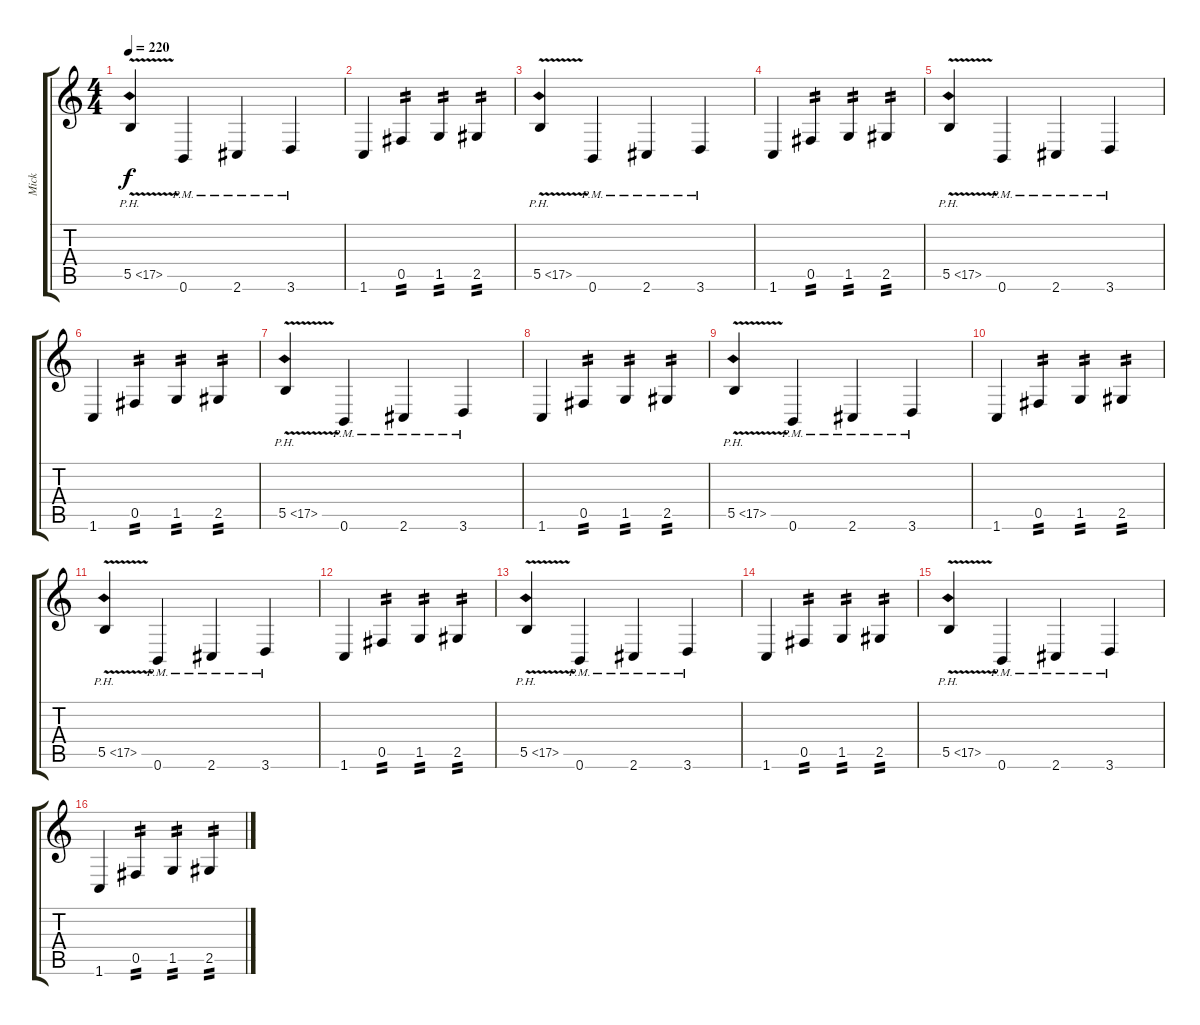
\track ("Mick" "Mick") {instrument distortionguitar}
\staff {score tabs}
\tuning (Db4 Ab3 E3 B2 Gb2 B1) {hide}
\ts (4 4)
\tempo 220
\clef g2
\ks c
5.5{ph 12 v}.4{dy f} 0.6{pm}.4 2.6{pm}.4 3.6{pm}.4 |
1.6.4 0.5.4{tp 2} 1.5.4{tp 2} 2.5.4{tp 2} |
5.5{ph 12 v}.4 0.6{pm}.4 2.6{pm}.4 3.6{pm}.4 |
1.6.4 0.5.4{tp 2} 1.5.4{tp 2} 2.5.4{tp 2} |
5.5{ph 12 v}.4 0.6{pm}.4 2.6{pm}.4 3.6{pm}.4 |
1.6.4 0.5.4{tp 2} 1.5.4{tp 2} 2.5.4{tp 2} |
5.5{ph 12 v}.4 0.6{pm}.4 2.6{pm}.4 3.6{pm}.4 |
1.6.4 0.5.4{tp 2} 1.5.4{tp 2} 2.5.4{tp 2} |
5.5{ph 12 v}.4 0.6{pm}.4 2.6{pm}.4 3.6{pm}.4 |
1.6.4 0.5.4{tp 2} 1.5.4{tp 2} 2.5.4{tp 2} |
5.5{ph 12 v}.4 0.6{pm}.4 2.6{pm}.4 3.6{pm}.4 |
1.6.4 0.5.4{tp 2} 1.5.4{tp 2} 2.5.4{tp 2} |
5.5{ph 12 v}.4 0.6{pm}.4 2.6{pm}.4 3.6{pm}.4 |
1.6.4 0.5.4{tp 2} 1.5.4{tp 2} 2.5.4{tp 2} |
5.5{ph 12 v}.4 0.6{pm}.4 2.6{pm}.4 3.6{pm}.4 |
1.6.4 0.5.4{tp 2} 1.5.4{tp 2} 2.5.4{tp 2}
